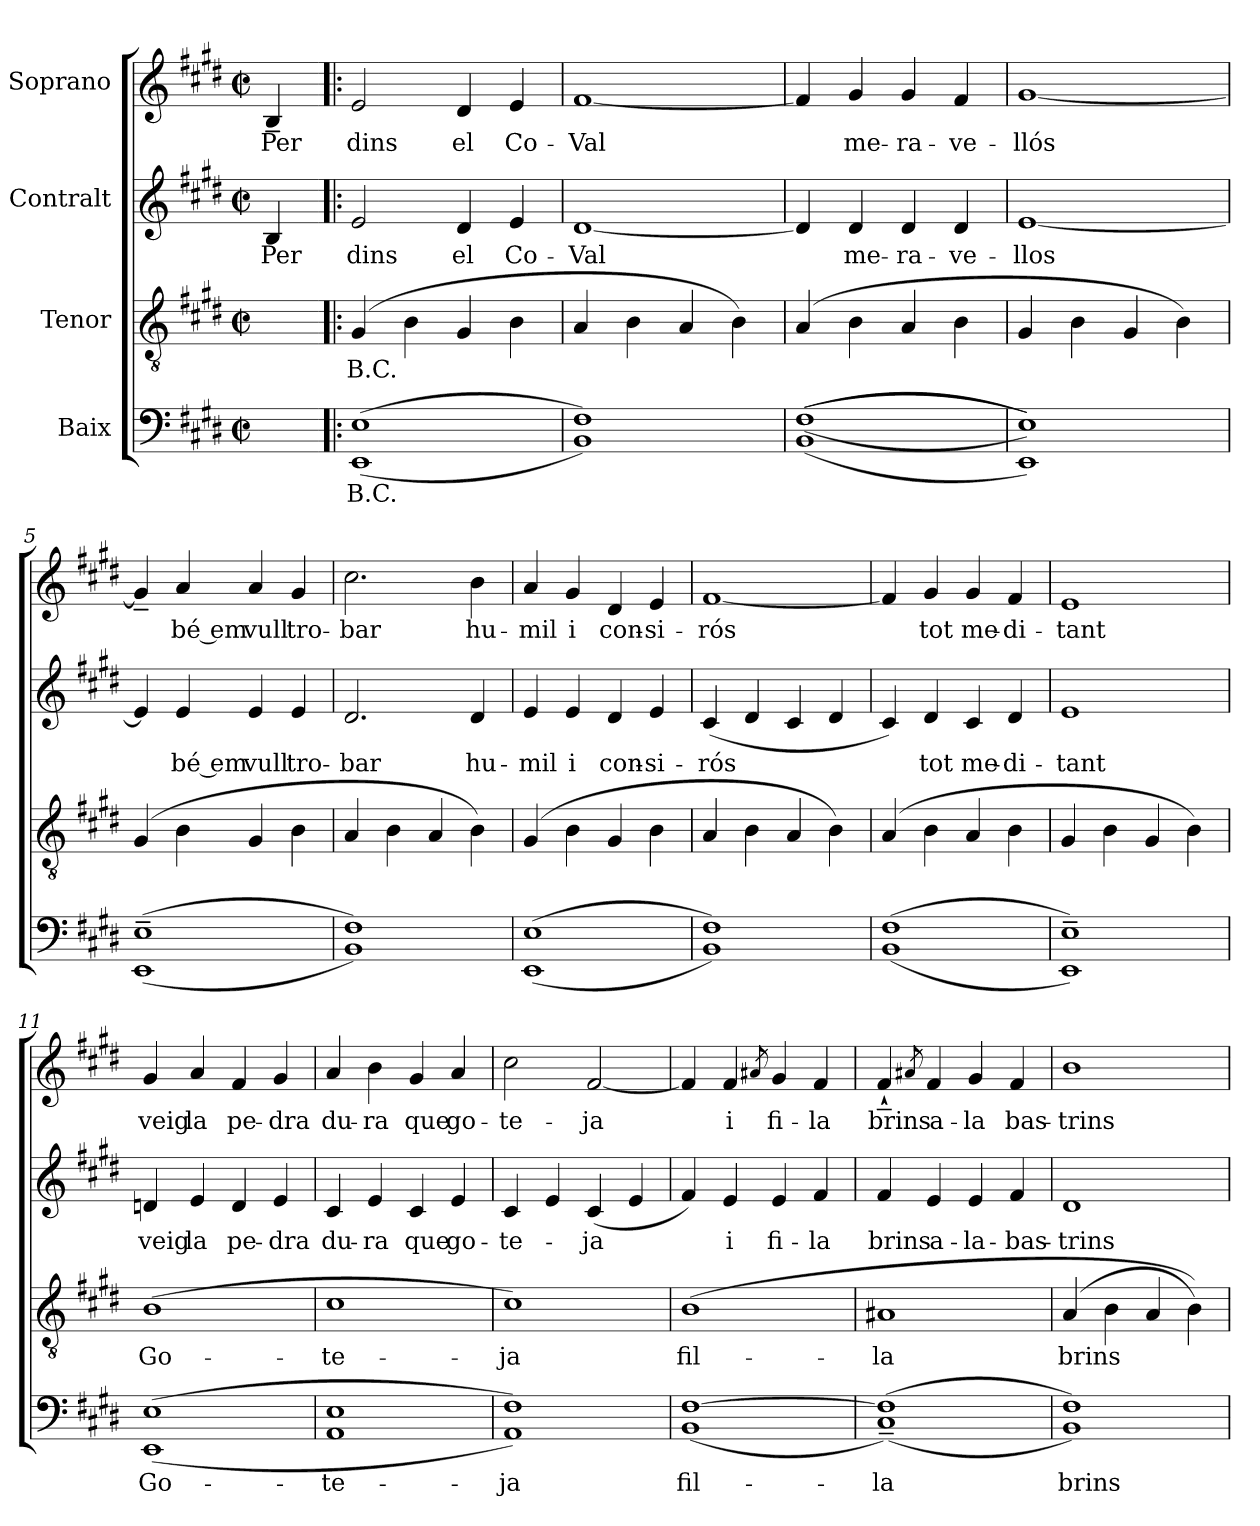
**kern	**text	**kern	**text	**kern	**text	**kern	**text
*part4	*part4	*part3	*part3	*part2	*part2	*part1	*part1
*staff4	*staff4	*staff3	*staff3	*staff2	*staff2	*staff1	*staff1
*I"Baix	*	*I"Tenor	*	*I"Contralt	*	*I"Soprano	*
*clefF4	*	*clefGv2	*	*clefG2	*	*clefG2	*
*k[f#c#g#d#]	*	*k[f#c#g#d#]	*	*k[f#c#g#d#]	*	*k[f#c#g#d#]	*
*M2/2	*	*M2/2	*	*M2/2	*	*M2/2	*
*met(c|)	*	*met(c|)	*	*met(c|)	*	*met(c|)	*
=	=	=	=	=	=	=	=
4ryy	.	4ryy	.	4B/	Per	4B~/	Per
=1!|:	=1!|:	=1!|:	=1!|:	=1!|:	=1!|:	=1!|:	=1!|:
*^	*	*	*	*	*	*	*
(>1E	(1EE	B.C.	(>4G#/	B.C.	2e/	dins	2e/	dins
.	.	.	4B\	.	.	.	.	.
.	.	.	4G#/	.	4d#/	el	4d#/	el
.	.	.	4B\	.	4e/	Co-	4e/	Co-
=2	=2	=2	=2	=2	=2	=2	=2	=2
1F#)	1BB)	.	4A/	.	[1d#	-Val	[1f#	-Val
.	.	.	4B\	.	.	.	.	.
.	.	.	4A/	.	.	.	.	.
.	.	.	4B\)	.	.	.	.	.
=3	=3	=3	=3	=3	=3	=3	=3	=3
(>((1F#	(1BB	.	(>4A/	.	4d#/]	.	4f#/]	.
.	.	.	4B\	.	4d#/	me-	4g#/	me-
.	.	.	4A/	.	4d#/	-ra-	4g#/	-ra-
.	.	.	4B\	.	4d#/	-ve-	4f#/	-ve-
=4	=4	=4	=4	=4	=4	=4	=4	=4
1E)))	1EE)	.	4G#/	.	[1e	-llos	[1g#	-llós
.	.	.	4B\	.	.	.	.	.
.	.	.	4G#/	.	.	.	.	.
.	.	.	4B\)	.	.	.	.	.
!!LO:LB:g=z
=5	=5	=5	=5	=5	=5	=5	=5	=5
(>1E~	(1EE	.	(>4G#/	.	4e/]	.	4g#~/]	.
.	.	.	4B\	.	4e/	bé em	4a/	bé em
.	.	.	4G#/	.	4e/	vull	4a/	vull
.	.	.	4B\	.	4e/	tro-	4g#/	tro-
=6	=6	=6	=6	=6	=6	=6	=6	=6
1F#)	1BB)	.	4A/	.	2.d#/	-bar	2.cc#\	-bar
.	.	.	4B\	.	.	.	.	.
.	.	.	4A/	.	.	.	.	.
.	.	.	4B\)	.	4d#/	hu-	4b\	hu-
=7	=7	=7	=7	=7	=7	=7	=7	=7
(>1E	(1EE	.	(>4G#/	.	4e/	-mil	4a/	-mil
.	.	.	4B\	.	4e/	i	4g#/	i
.	.	.	4G#/	.	4d#/	con-	4d#/	con-
.	.	.	4B\	.	4e/	-si-	4e/	-si-
=8	=8	=8	=8	=8	=8	=8	=8	=8
1F#)	1BB)	.	4A/	.	(>4c#/	-rós	[1f#	-rós
.	.	.	4B\	.	4d#/	.	.	.
.	.	.	4A/	.	4c#/	.	.	.
.	.	.	4B\)	.	4d#/	.	.	.
=9	=9	=9	=9	=9	=9	=9	=9	=9
(>1F#	(1BB	.	(>4A/	.	4c#/)	.	4f#/]	.
.	.	.	4B\	.	4d#/	tot	4g#/	tot
.	.	.	4A/	.	4c#/	me-	4g#/	me-
.	.	.	4B\	.	4d#/	-di-	4f#/	-di-
=10	=10	=10	=10	=10	=10	=10	=10	=10
1E~)	1EE)	.	4G#/	.	1e	tant	1e	-tant
.	.	.	4B\	.	.	.	.	.
.	.	.	4G#/	.	.	.	.	.
.	.	.	4B\)	.	.	.	.	.
!!LO:PB:g=z
=11	=11	=11	=11	=11	=11	=11	=11	=11
(1E	(1EE	Go-	(1B	-Go-	4dn/	veig	4g#/	veig
.	.	.	.	.	4e/	la	4a/	la
.	.	.	.	.	4d/	pe-	4f#/	pe-
.	.	.	.	.	4e/	-dra	4g#/	-dra
=12	=12	=12	=12	=12	=12	=12	=12	=12
1E	1AA	-te-	1c#	-te-	4c#/	du-	4a/	du-
.	.	.	.	.	4e/	-ra	4b\	-ra
.	.	.	.	.	4c#/	que	4g#/	que
.	.	.	.	.	4e/	go-	4a/	go-
=13	=13	=13	=13	=13	=13	=13	=13	=13
1F#)	1AA)	-ja	1c#)	-ja	4c#/	-te-	2cc#\	-te-
.	.	.	.	.	4e/	.	.	.
.	.	.	.	.	(4c#/	-ja	[2f#/	-ja
.	.	.	.	.	4e/	.	.	.
=14	=14	=14	=14	=14	=14	=14	=14	=14
[1F#	(1BB	fil-	(>1B	fil-	4f#/)	.	4f#/]	.
.	.	.	.	.	4e/	i	4f#/	i
.	.	.	.	.	.	.	8qa#X/	.
.	.	.	.	.	4e/	fi-	4g#/	fi-
.	.	.	.	.	4f#/	-la	4f#/	-la
=15	=15	=15	=15	=15	=15	=15	=15	=15
(1F#]	(1C#~)	-la	1A#X	la	4f#/	-brins	4f#~`/	-brins
.	.	.	.	.	.	.	8qa#X/	.
.	.	.	.	.	4e/	a-	4f#/	a-
.	.	.	.	.	4e/	-la-	4g#/	-la
.	.	.	.	.	4f#/	-bas-	4f#/	-bas-
!!LO:LB:g=z
=16	=16	=16	=16	=16	=16	=16	=16	=16
1F#)	1BB)	brins	(4A/	brins	1d#	-trins	1b	-trins
.	.	.	4B\	.	.	.	.	.
.	.	.	4A/	.	.	.	.	.
.	.	.	4B\))	.	.	.	.	.
*v	*v	*	*	*	*	*	*	*
=	=	=	=	=	=	=	=
*-	*-	*-	*-	*-	*-	*-	*-
